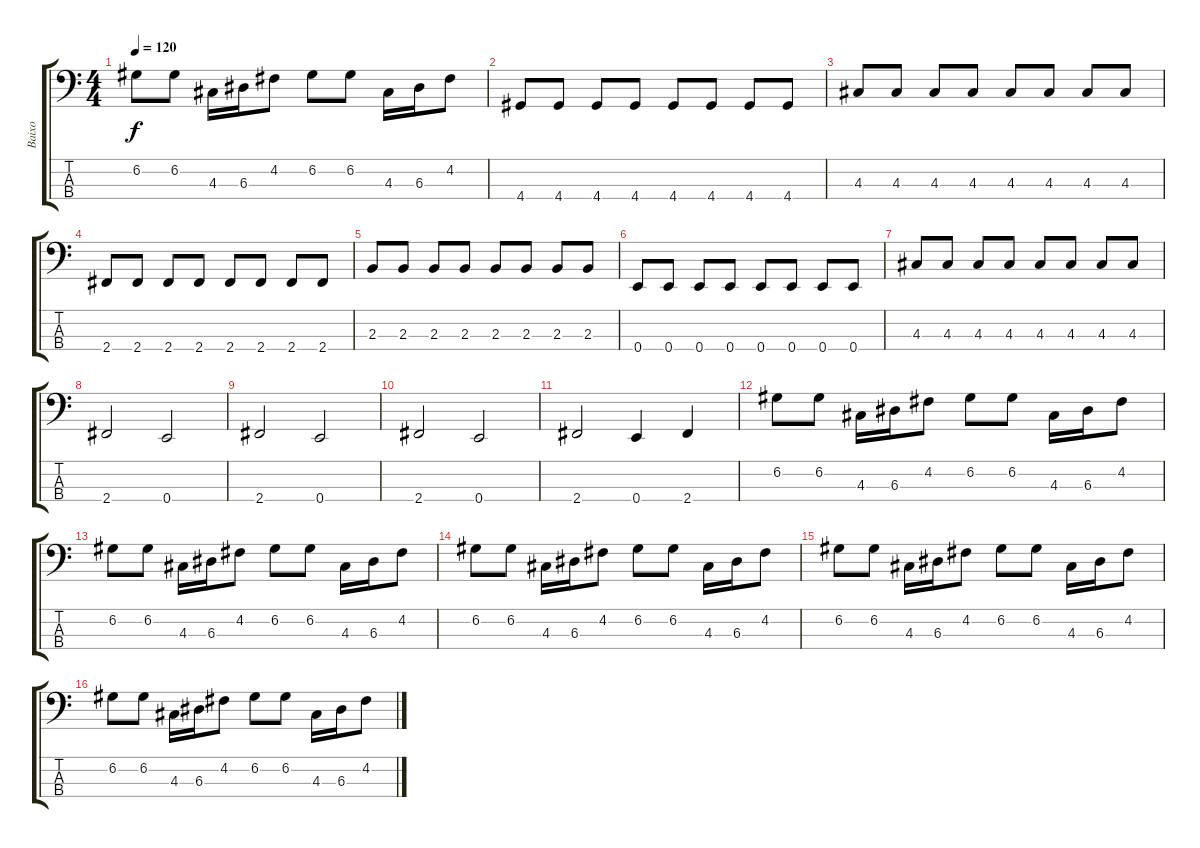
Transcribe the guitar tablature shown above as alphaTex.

\track ("Baixo" "Baixo") {instrument electricbasspick}
\staff {score tabs}
\tuning (G2 D2 A1 E1) {hide}
\ts (4 4)
\tempo 120
\clef f4
\ks c
6.2.8{dy f} 6.2.8 4.3.16 6.3.16 4.2.8 6.2.8 6.2.8 4.3.16 6.3.16 4.2.8 |
4.4.8 4.4.8 4.4.8 4.4.8 4.4.8 4.4.8 4.4.8 4.4.8 |
4.3.8 4.3.8 4.3.8 4.3.8 4.3.8 4.3.8 4.3.8 4.3.8 |
2.4.8 2.4.8 2.4.8 2.4.8 2.4.8 2.4.8 2.4.8 2.4.8 |
2.3.8 2.3.8 2.3.8 2.3.8 2.3.8 2.3.8 2.3.8 2.3.8 |
0.4.8 0.4.8 0.4.8 0.4.8 0.4.8 0.4.8 0.4.8 0.4.8 |
4.3.8 4.3.8 4.3.8 4.3.8 4.3.8 4.3.8 4.3.8 4.3.8 |
2.4.2 0.4.2 |
2.4.2 0.4.2 |
2.4.2 0.4.2 |
2.4.2 0.4.4 2.4.4 |
6.2.8 6.2.8 4.3.16 6.3.16 4.2.8 6.2.8 6.2.8 4.3.16 6.3.16 4.2.8 |
6.2.8 6.2.8 4.3.16 6.3.16 4.2.8 6.2.8 6.2.8 4.3.16 6.3.16 4.2.8 |
6.2.8 6.2.8 4.3.16 6.3.16 4.2.8 6.2.8 6.2.8 4.3.16 6.3.16 4.2.8 |
6.2.8 6.2.8 4.3.16 6.3.16 4.2.8 6.2.8 6.2.8 4.3.16 6.3.16 4.2.8 |
6.2.8 6.2.8 4.3.16 6.3.16 4.2.8 6.2.8 6.2.8 4.3.16 6.3.16 4.2.8
